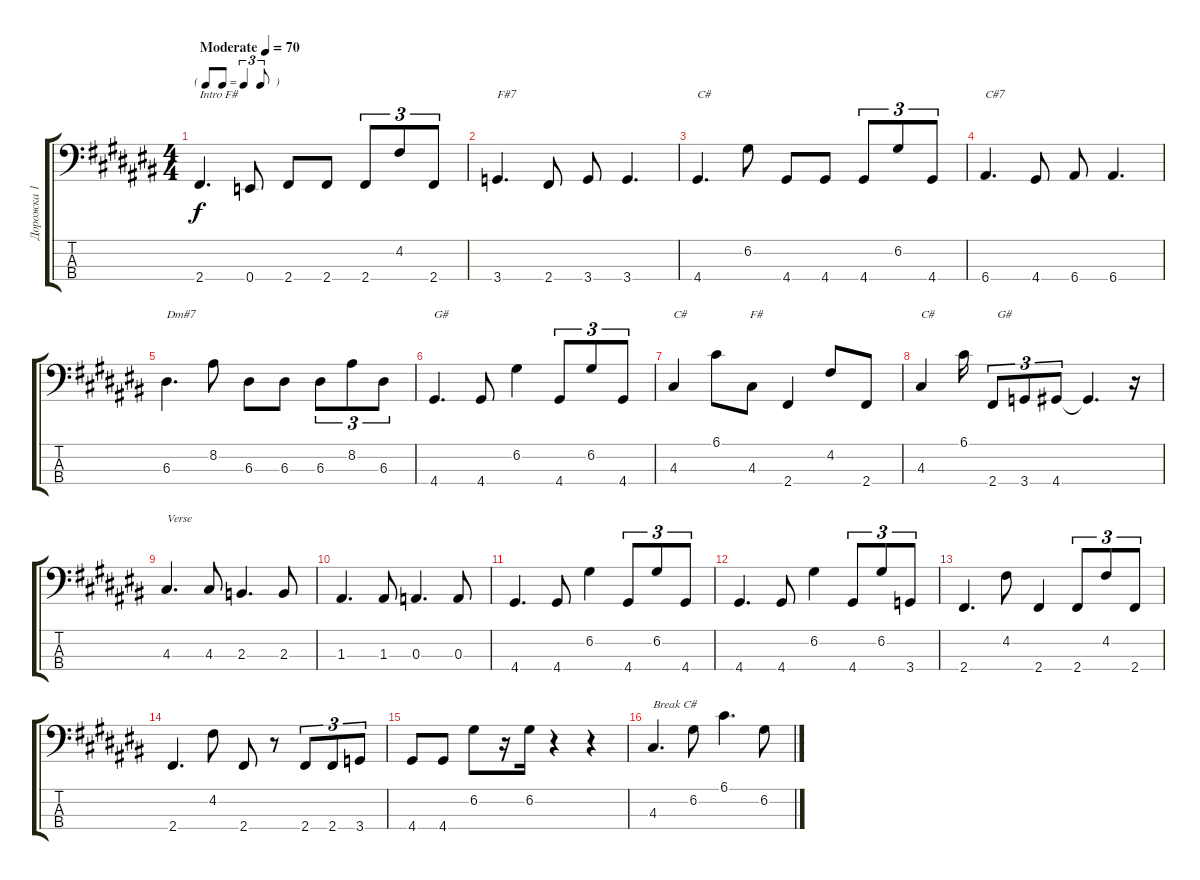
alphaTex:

\track ("Дорожка 1" "Дорожка 1") {instrument slapbass2}
\staff {score tabs}
\tuning (G2 D2 A1 E1) {hide}
\ts (4 4)
\tf triplet8th
\tempo (70 "Moderate")
\clef f4
\ks c#
2.4.4{d txt "Intro F#" dy f instrument slapbass2} 0.4.8 2.4.8 2.4.8 2.4.8{tu (3 2)} 4.2.8{tu (3 2)} 2.4.8{tu (3 2)} |
3.4.4{d txt "F#7"} 2.4.8 3.4.8 3.4.4{d} |
4.4.4{d txt "C#"} 6.2.8 4.4.8 4.4.8 4.4.8{tu (3 2)} 6.2.8{tu (3 2)} 4.4.8{tu (3 2)} |
6.4.4{d txt "C#7"} 4.4.8 6.4.8 6.4.4{d} |
6.3.4{d txt "Dm#7"} 8.2.8 6.3.8 6.3.8 6.3.8{tu (3 2)} 8.2.8{tu (3 2)} 6.3.8{tu (3 2)} |
4.4.4{d txt "G#"} 4.4.8 6.2.4 4.4.8{tu (3 2)} 6.2.8{tu (3 2)} 4.4.8{tu (3 2)} |
4.3.4{txt "C#                     F#"} 6.1.8 4.3.8 2.4.4 4.2.8 2.4.8 |
4.3.4{txt "C#                     G#"} 6.1.16 2.4.8{tu (3 2)} 3.4.8{tu (3 2)} 4.4.8{tu (3 2)} 4.4{t}.4{d} r.16 |
4.3.4{d txt "Verse"} 4.3.8 2.3.4{d} 2.3.8 |
1.3.4{d} 1.3.8 0.3.4{d} 0.3.8 |
4.4.4{d} 4.4.8 6.2.4 4.4.8{tu (3 2)} 6.2.8{tu (3 2)} 4.4.8{tu (3 2)} |
4.4.4{d} 4.4.8 6.2.4 4.4.8{tu (3 2)} 6.2.8{tu (3 2)} 3.4.8{tu (3 2)} |
2.4.4{d} 4.2.8 2.4.4 2.4.8{tu (3 2)} 4.2.8{tu (3 2)} 2.4.8{tu (3 2)} |
2.4.4{d} 4.2.8 2.4.8 r.8 2.4.8{tu (3 2)} 2.4.8{tu (3 2)} 3.4.8{tu (3 2)} |
4.4.8 4.4.8 6.2.8 r.16 6.2.16 r.4 r.4 |
4.3.4{d txt "Break C#"} 6.2.8 6.1.4{d} 6.2.8
